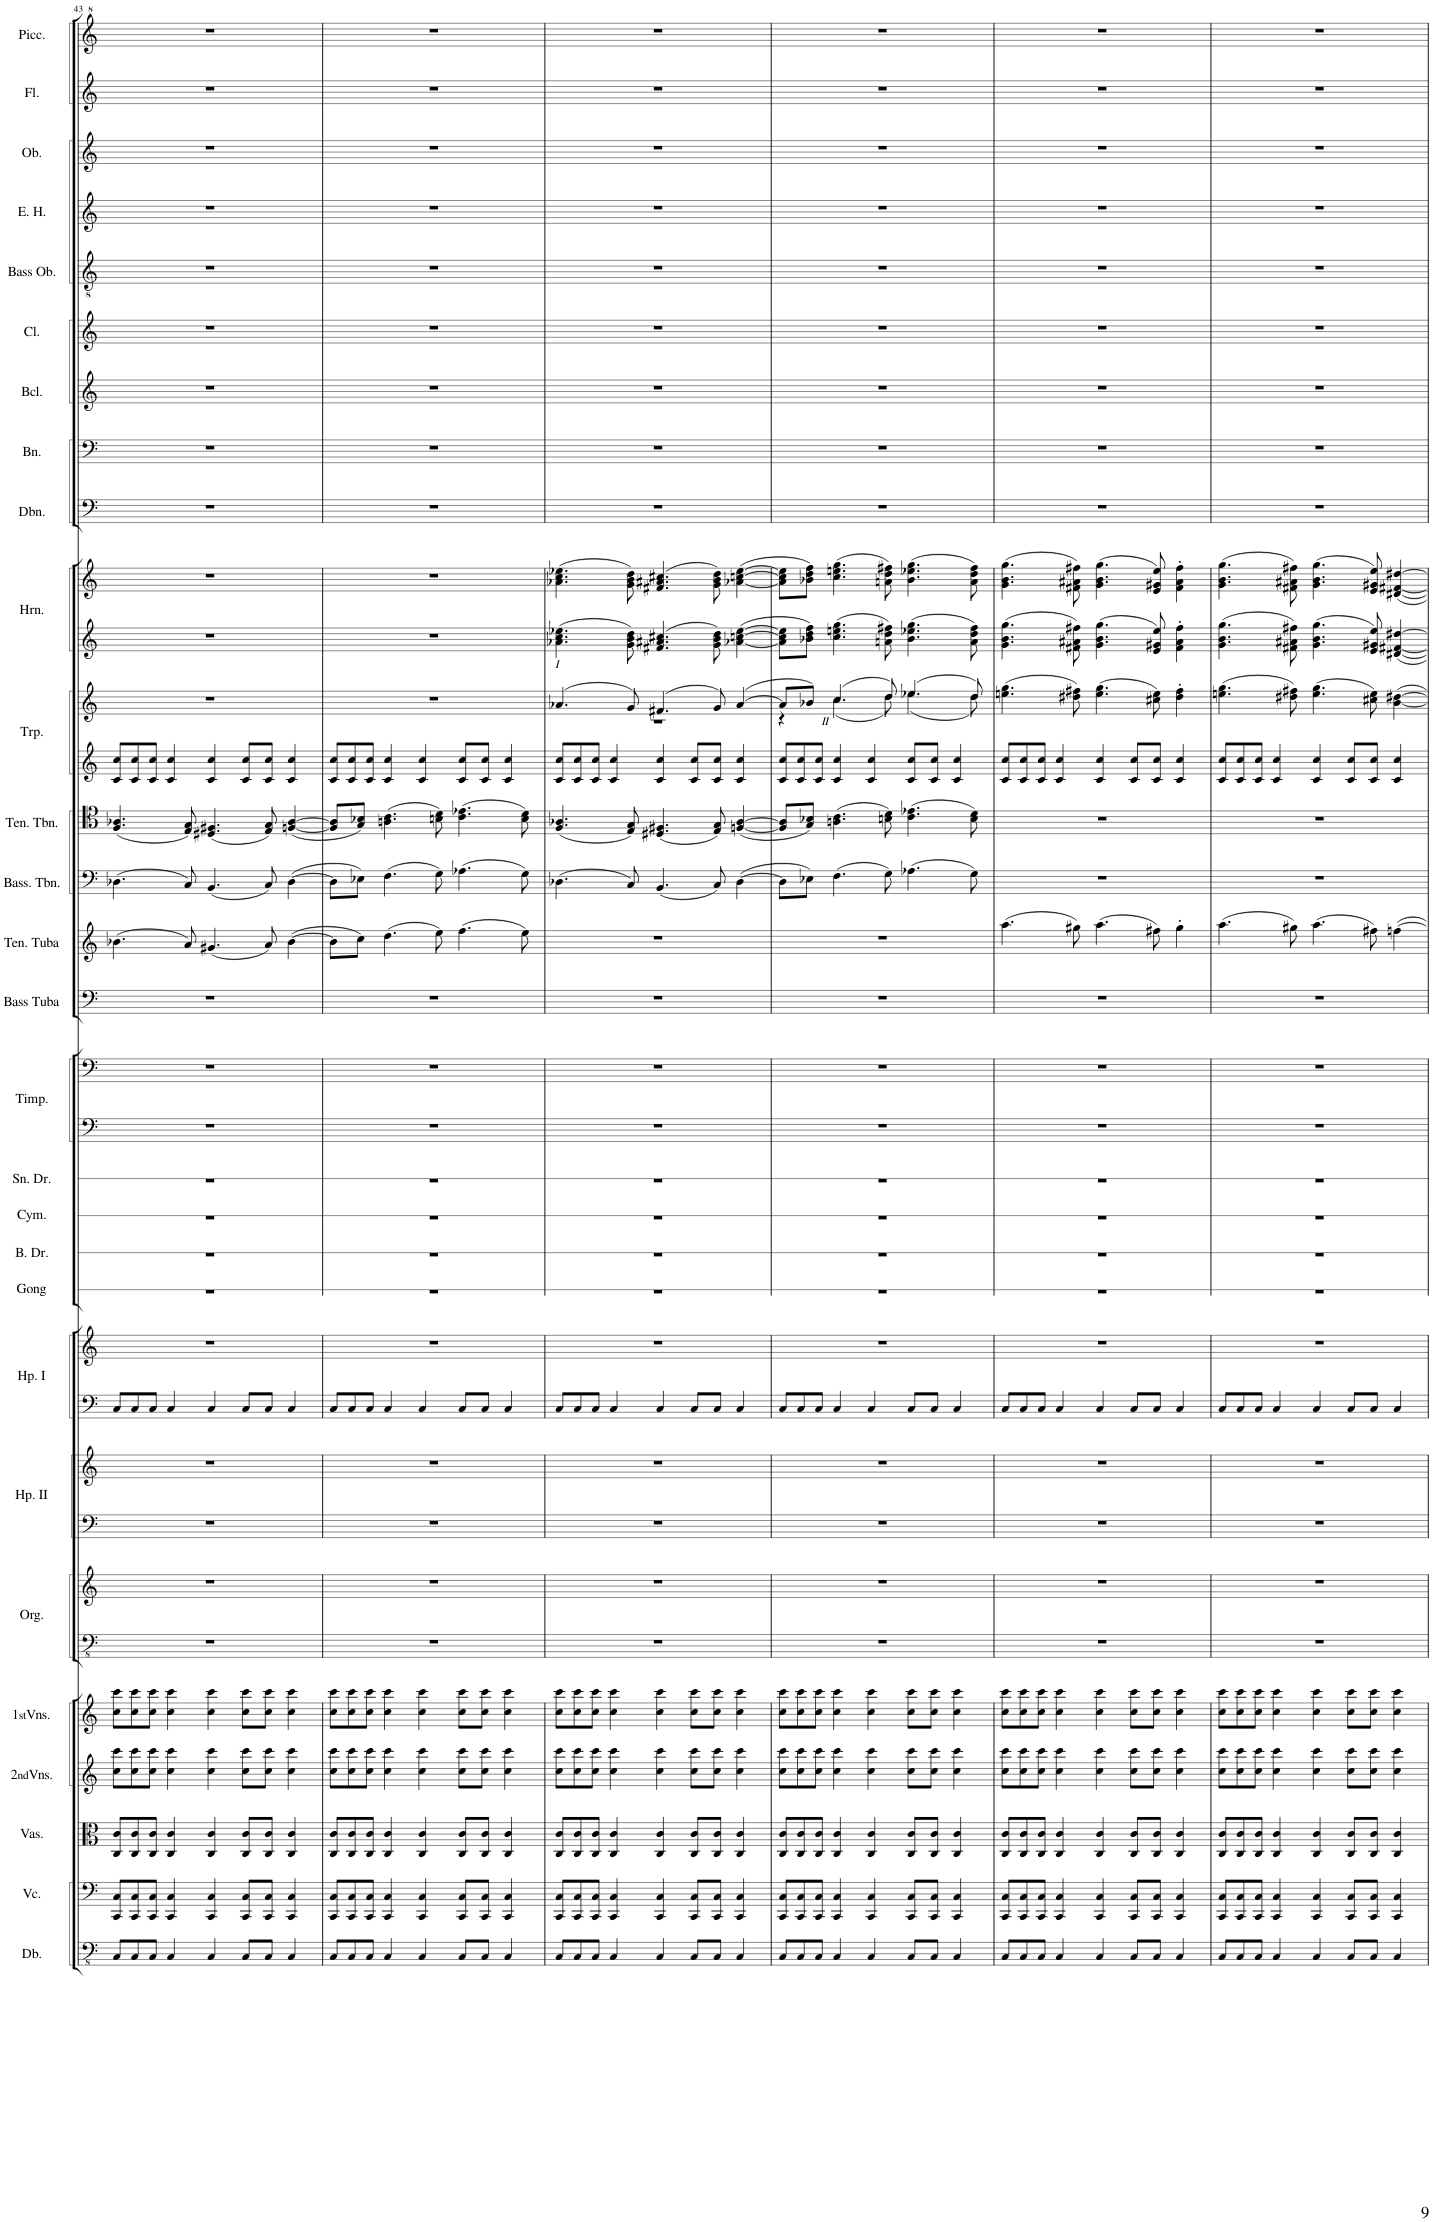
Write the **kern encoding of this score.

**kern	**kern	**kern	**kern	**kern	**kern	**kern	**kern	**kern	**kern	**kern	**kern	**kern	**kern	**kern	**kern	**kern	**kern	**kern	**kern	**kern	**kern	**kern	**kern	**kern	**kern	**kern	**kern	**kern	**kern	**kern	**kern	**kern	**kern
*part34	*part33	*part32	*part31	*part30	*part29	*part28	*part27	*part26	*part25	*part24	*part23	*part22	*part21	*part20	*part19	*part18	*part17	*part16	*part15	*part14	*part13	*part12	*part11	*part10	*part9	*part8	*part7	*part6	*part5	*part4	*part3	*part2	*part1
*staff34	*staff33	*staff32	*staff31	*staff30	*staff29	*staff28	*staff27	*staff26	*staff25	*staff24	*staff23	*staff22	*staff21	*staff20	*staff19	*staff18	*staff17	*staff16	*staff15	*staff14	*staff13	*staff12	*staff11	*staff10	*staff9	*staff8	*staff7	*staff6	*staff5	*staff4	*staff3	*staff2	*staff1
*I"Doublebasses	*I"Violoncellos	*I"Violas	*I"2ndViolins	*I"1stViolins	*I"Organ	*I"Organ	*I"Harp II	*I"Harp II	*I"Harp I	*I"Harp I	*I"Gong	*I"Bass Drum	*I"Cymbal	*I"Side Drum	*I"6 Timpani (two players)	*I"6 Timpani (two players)	*I"Bass Tuba	*I"Tenor Tuba in Bb	*I"Bass Trombone	*I"2 Tenor Trombones	*I"4 Trumpets in C	*I"4 Trumpets in C	*I"6 Horns in F	*I"6 Horns in F	*I"Double Bassoon	*I"3 Bassoons	*I"Bass Clarinet in Bb	*I"3 Clarinets in Bb	*I"Bass Oboe	*I"English Horn	*I"2 Oboes	*I"2 Flutes	*I"2 Piccolos
*I'Db.	*I'Vc.	*I'Vas.	*I'2ndVns.	*I'1stVns.	*I'Org.	*I'Org.	*I'Hp. II	*I'Hp. II	*I'Hp. I	*I'Hp. I	*I'Gong	*I'B. Dr.	*I'Cym.	*	*I'Timp.	*I'Timp.	*I'Bass Tuba	*I'Ten. Tuba	*I'Bass. Tbn.	*I'Ten. Tbn.	*I'Trp.	*I'Trp.	*I'Hrn.	*I'Hrn.	*I'Dbn.	*I'Bn.	*I'Bcl.	*I'Cl.	*I'Bass Ob.	*I'E. H.	*I'Ob.	*I'Fl.	*I'Picc.
!!LO:PB:g=z
*clefFv4	*clefF4	*clefC3	*clefG2	*clefG2	*clefFv4	*clefG2	*clefF4	*clefG2	*clefF4	*clefG2	*clefX	*clefX	*clefX	*clefX	*clefF4	*clefF4	*clefF4	*clefG2	*clefF4	*clefC4	*clefG2	*clefG2	*clefG2	*clefG2	*clefF4	*clefF4	*clefG2	*clefG2	*clefGv2	*clefG2	*clefG2	*clefG2	*clefG^2
*Trd7c12	*	*	*	*	*	*	*	*	*	*	*	*	*	*	*	*	*	*Trd8c14	*	*	*	*	*Trd4c7	*Trd4c7	*Trd7c12	*	*Trd8c14	*Trd1c2	*	*Trd4c7	*	*	*Trd-7c-12
*k[]	*k[]	*k[]	*k[]	*k[]	*k[]	*k[]	*k[]	*k[]	*k[]	*k[]	*k[]	*k[]	*k[]	*k[]	*k[]	*k[]	*k[]	*k[]	*k[]	*k[]	*k[]	*k[]	*k[]	*k[]	*k[]	*k[]	*k[]	*k[]	*k[]	*k[]	*k[]	*k[]	*k[]
*M5/4	*M5/4	*M5/4	*M5/4	*M5/4	*M5/4	*M5/4	*M5/4	*M5/4	*M5/4	*M5/4	*M5/4	*M5/4	*M5/4	*M5/4	*M5/4	*M5/4	*M5/4	*M5/4	*M5/4	*M5/4	*M5/4	*M5/4	*M5/4	*M5/4	*M5/4	*M5/4	*M5/4	*M5/4	*M5/4	*M5/4	*M5/4	*M5/4	*M5/4
*Xbrackettup	*	*	*Xbrackettup	*Xbrackettup	*	*	*	*	*Xbrackettup	*	*	*	*	*	*	*	*	*	*	*	*	*	*	*	*	*	*	*	*	*	*	*	*
=43	=43	=43	=43	=43	=43	=43	=43	=43	=43	=43	=43	=43	=43	=43	=43	=43	=43	=43	=43	=43	=43	=43	=43	=43	=43	=43	=43	=43	=43	=43	=43	=43	=43
12CC/L	12CC/ 12C/L	12C/ 12c/L	12cc\ 12ccc\L	12cc\ 12ccc\L	4%5r	4%5r	4%5r	4%5r	12C/L	4%5r	4%5r	4%5r	4%5r	4%5r	4%5r	4%5r	4%5r	(4.b-X\	(4.D-X\	(4.F/ 4.A-X/	12c/ 12cc/L	4%5r	4%5r	4%5r	4%5r	4%5r	4%5r	4%5r	4%5r	4%5r	4%5r	4%5r	4%5r
12CC/	12CC/ 12C/	12C/ 12c/	12cc\ 12ccc\	12cc\ 12ccc\	.	.	.	.	12C/	.	.	.	.	.	.	.	.	.	.	.	12c/ 12cc/	.	.	.	.	.	.	.	.	.	.	.	.
12CC/J	12CC/ 12C/J	12C/ 12c/J	12cc\ 12ccc\J	12cc\ 12ccc\J	.	.	.	.	12C/J	.	.	.	.	.	.	.	.	.	.	.	12c/ 12cc/J	.	.	.	.	.	.	.	.	.	.	.	.
4CC/	4CC/ 4C/	4C/ 4c/	4cc\ 4ccc\	4cc\ 4ccc\	.	.	.	.	4C/	.	.	.	.	.	.	.	.	.	.	.	4c/ 4cc/	.	.	.	.	.	.	.	.	.	.	.	.
.	.	.	.	.	.	.	.	.	.	.	.	.	.	.	.	.	.	8a/)	8C/)	8E/ 8G/)	.	.	.	.	.	.	.	.	.	.	.	.	.
4CC/	4CC/ 4C/	4C/ 4c/	4cc\ 4ccc\	4cc\ 4ccc\	.	.	.	.	4C/	.	.	.	.	.	.	.	.	(4.g#X/	(4.BB/	(4.D#X/ 4.F#X/	4c/ 4cc/	.	.	.	.	.	.	.	.	.	.	.	.
8CC/L	8CC/ 8C/L	8C/ 8c/L	8cc\ 8ccc\L	8cc\ 8ccc\L	.	.	.	.	8C/L	.	.	.	.	.	.	.	.	.	.	.	8c/ 8cc/L	.	.	.	.	.	.	.	.	.	.	.	.
8CC/J	8CC/ 8C/J	8C/ 8c/J	8cc\ 8ccc\J	8cc\ 8ccc\J	.	.	.	.	8C/J	.	.	.	.	.	.	.	.	8a/)	8C/)	8E/ 8G/)	8c/ 8cc/J	.	.	.	.	.	.	.	.	.	.	.	.
4CC/	4CC/ 4C/	4C/ 4c/	4cc\ 4ccc\	4cc\ 4ccc\	.	.	.	.	4C/	.	.	.	.	.	.	.	.	([4b-\	([4D-\	([4Fn/ [4A-/	4c/ 4cc/	.	.	.	.	.	.	.	.	.	.	.	.
=44	=44	=44	=44	=44	=44	=44	=44	=44	=44	=44	=44	=44	=44	=44	=44	=44	=44	=44	=44	=44	=44	=44	=44	=44	=44	=44	=44	=44	=44	=44	=44	=44	=44
12CC/L	12CC/ 12C/L	12C/ 12c/L	12cc\ 12ccc\L	12cc\ 12ccc\L	4%5r	4%5r	4%5r	4%5r	12C/L	4%5r	4%5r	4%5r	4%5r	4%5r	4%5r	4%5r	4%5r	8b-\L]	8D-\L]	8F/] 8A-/]L	12c/ 12cc/L	4%5r	4%5r	4%5r	4%5r	4%5r	4%5r	4%5r	4%5r	4%5r	4%5r	4%5r	4%5r
12CC/	12CC/ 12C/	12C/ 12c/	12cc\ 12ccc\	12cc\ 12ccc\	.	.	.	.	12C/	.	.	.	.	.	.	.	.	.	.	.	12c/ 12cc/	.	.	.	.	.	.	.	.	.	.	.	.
.	.	.	.	.	.	.	.	.	.	.	.	.	.	.	.	.	.	8cc\J)	8E-X\J)	8G/ 8B-X/J)	.	.	.	.	.	.	.	.	.	.	.	.	.
12CC/J	12CC/ 12C/J	12C/ 12c/J	12cc\ 12ccc\J	12cc\ 12ccc\J	.	.	.	.	12C/J	.	.	.	.	.	.	.	.	.	.	.	12c/ 12cc/J	.	.	.	.	.	.	.	.	.	.	.	.
4CC/	4CC/ 4C/	4C/ 4c/	4cc\ 4ccc\	4cc\ 4ccc\	.	.	.	.	4C/	.	.	.	.	.	.	.	.	(4.dd\	(4.F\	(4.An\ 4.c\	4c/ 4cc/	.	.	.	.	.	.	.	.	.	.	.	.
4CC/	4CC/ 4C/	4C/ 4c/	4cc\ 4ccc\	4cc\ 4ccc\	.	.	.	.	4C/	.	.	.	.	.	.	.	.	.	.	.	4c/ 4cc/	.	.	.	.	.	.	.	.	.	.	.	.
.	.	.	.	.	.	.	.	.	.	.	.	.	.	.	.	.	.	8ee\)	8G\)	8Bn\ 8d\)	.	.	.	.	.	.	.	.	.	.	.	.	.
8CC/L	8CC/ 8C/L	8C/ 8c/L	8cc\ 8ccc\L	8cc\ 8ccc\L	.	.	.	.	8C/L	.	.	.	.	.	.	.	.	(4.ff\	(4.A-X\	(4.c\ 4.e-X\	8c/ 8cc/L	.	.	.	.	.	.	.	.	.	.	.	.
8CC/J	8CC/ 8C/J	8C/ 8c/J	8cc\ 8ccc\J	8cc\ 8ccc\J	.	.	.	.	8C/J	.	.	.	.	.	.	.	.	.	.	.	8c/ 8cc/J	.	.	.	.	.	.	.	.	.	.	.	.
4CC/	4CC/ 4C/	4C/ 4c/	4cc\ 4ccc\	4cc\ 4ccc\	.	.	.	.	4C/	.	.	.	.	.	.	.	.	.	.	.	4c/ 4cc/	.	.	.	.	.	.	.	.	.	.	.	.
.	.	.	.	.	.	.	.	.	.	.	.	.	.	.	.	.	.	8ee\)	8G\)	8B\ 8d\)	.	.	.	.	.	.	.	.	.	.	.	.	.
=45	=45	=45	=45	=45	=45	=45	=45	=45	=45	=45	=45	=45	=45	=45	=45	=45	=45	=45	=45	=45	=45	=45	=45	=45	=45	=45	=45	=45	=45	=45	=45	=45	=45
*	*	*	*	*	*	*	*	*	*	*	*	*	*	*	*	*	*	*	*	*	*	*^	*	*	*	*	*	*	*	*	*	*	*
!	!	!	!	!	!	!	!	!	!	!	!	!	!	!	!	!	!	!	!	!	!	!LO:TX:a:i:t=I	!	!	!	!	!	!	!	!	!	!	!	!
12CC/L	12CC/ 12C/L	12C/ 12c/L	12cc\ 12ccc\L	12cc\ 12ccc\L	4%5r	4%5r	4%5r	4%5r	12C/L	4%5r	4%5r	4%5r	4%5r	4%5r	4%5r	4%5r	4%5r	4%5r	(4.D-X\	(4.F/ 4.A-X/	12c/ 12cc/L	(4.a-X/	4%5r	4.a-X\ 4.cc\ 4.ee-X\	(4.a-X\ 4.cc\ 4.ee-X\	4%5r	4%5r	4%5r	4%5r	4%5r	4%5r	4%5r	4%5r	4%5r
12CC/	12CC/ 12C/	12C/ 12c/	12cc\ 12ccc\	12cc\ 12ccc\	.	.	.	.	12C/	.	.	.	.	.	.	.	.	.	.	.	12c/ 12cc/	.	.	.	.	.	.	.	.	.	.	.	.	.
12CC/J	12CC/ 12C/J	12C/ 12c/J	12cc\ 12ccc\J	12cc\ 12ccc\J	.	.	.	.	12C/J	.	.	.	.	.	.	.	.	.	.	.	12c/ 12cc/J	.	.	.	.	.	.	.	.	.	.	.	.	.
4CC/	4CC/ 4C/	4C/ 4c/	4cc\ 4ccc\	4cc\ 4ccc\	.	.	.	.	4C/	.	.	.	.	.	.	.	.	.	.	.	4c/ 4cc/	.	.	.	.	.	.	.	.	.	.	.	.	.
.	.	.	.	.	.	.	.	.	.	.	.	.	.	.	.	.	.	.	8C/)	8E/ 8G/)	.	8g/)	.	8g\ 8b\ 8dd\	8g\ 8b\ 8dd\)	.	.	.	.	.	.	.	.	.
4CC/	4CC/ 4C/	4C/ 4c/	4cc\ 4ccc\	4cc\ 4ccc\	.	.	.	.	4C/	.	.	.	.	.	.	.	.	.	(4.BB/	(4.D#X/ 4.F#X/	4c/ 4cc/	(4.f#X/	.	4.f#X/ 4.a#X/ 4.cc#X/	(4.f#X/ 4.a#X/ 4.cc#X/	.	.	.	.	.	.	.	.	.
8CC/L	8CC/ 8C/L	8C/ 8c/L	8cc\ 8ccc\L	8cc\ 8ccc\L	.	.	.	.	8C/L	.	.	.	.	.	.	.	.	.	.	.	8c/ 8cc/L	.	.	.	.	.	.	.	.	.	.	.	.	.
8CC/J	8CC/ 8C/J	8C/ 8c/J	8cc\ 8ccc\J	8cc\ 8ccc\J	.	.	.	.	8C/J	.	.	.	.	.	.	.	.	.	8C/)	8E/ 8G/)	8c/ 8cc/J	8g/)	.	8g\ 8b\ 8dd\	8g\ 8b\ 8dd\)	.	.	.	.	.	.	.	.	.
4CC/	4CC/ 4C/	4C/ 4c/	4cc\ 4ccc\	4cc\ 4ccc\	.	.	.	.	4C/	.	.	.	.	.	.	.	.	.	([4D-\	([4Fn/ [4A-/	4c/ 4cc/	([4a-/	.	[4a-X\ [4ccn\ [4ee-\	([4a-X\ [4ccn\ [4ee-\	.	.	.	.	.	.	.	.	.
=46	=46	=46	=46	=46	=46	=46	=46	=46	=46	=46	=46	=46	=46	=46	=46	=46	=46	=46	=46	=46	=46	=46	=46	=46	=46	=46	=46	=46	=46	=46	=46	=46	=46	=46
12CC/L	12CC/ 12C/L	12C/ 12c/L	12cc\ 12ccc\L	12cc\ 12ccc\L	4%5r	4%5r	4%5r	4%5r	12C/L	4%5r	4%5r	4%5r	4%5r	4%5r	4%5r	4%5r	4%5r	4%5r	8D-\L]	8F/] 8A-/]L	12c/ 12cc/L	8a-/L]	4r	8a-\] 8cc\] 8ee-\]L	8a-\] 8cc\] 8ee-\]L	4%5r	4%5r	4%5r	4%5r	4%5r	4%5r	4%5r	4%5r	4%5r
12CC/	12CC/ 12C/	12C/ 12c/	12cc\ 12ccc\	12cc\ 12ccc\	.	.	.	.	12C/	.	.	.	.	.	.	.	.	.	.	.	12c/ 12cc/	.	.	.	.	.	.	.	.	.	.	.	.	.
.	.	.	.	.	.	.	.	.	.	.	.	.	.	.	.	.	.	.	8E-X\J)	8G/ 8B-X/J)	.	8b-X/J)	.	8b-X\ 8dd\ 8ff\J	8b-X\ 8dd\ 8ff\J)	.	.	.	.	.	.	.	.	.
12CC/J	12CC/ 12C/J	12C/ 12c/J	12cc\ 12ccc\J	12cc\ 12ccc\J	.	.	.	.	12C/J	.	.	.	.	.	.	.	.	.	.	.	12c/ 12cc/J	.	.	.	.	.	.	.	.	.	.	.	.	.
!	!	!	!	!	!	!	!	!	!	!	!	!	!	!	!	!	!	!	!	!	!	!LO:TX:b:i:t=II	!	!	!	!	!	!	!	!	!	!	!	!
4CC/	4CC/ 4C/	4C/ 4c/	4cc\ 4ccc\	4cc\ 4ccc\	.	.	.	.	4C/	.	.	.	.	.	.	.	.	.	(4.F\	(4.An\ 4.c\	4c/ 4cc/	(4.cc/	(4.cc\	4.cc\ 4.een\ 4.gg\	(4.cc\ 4.een\ 4.gg\	.	.	.	.	.	.	.	.	.
4CC/	4CC/ 4C/	4C/ 4c/	4cc\ 4ccc\	4cc\ 4ccc\	.	.	.	.	4C/	.	.	.	.	.	.	.	.	.	.	.	4c/ 4cc/	.	.	.	.	.	.	.	.	.	.	.	.	.
.	.	.	.	.	.	.	.	.	.	.	.	.	.	.	.	.	.	.	8G\)	8Bn\ 8d\)	.	8dd/)	8dd\)	8an\ 8dd\ 8ff#X\	8an\ 8dd\ 8ff#X\)	.	.	.	.	.	.	.	.	.
8CC/L	8CC/ 8C/L	8C/ 8c/L	8cc\ 8ccc\L	8cc\ 8ccc\L	.	.	.	.	8C/L	.	.	.	.	.	.	.	.	.	(4.A-X\	(4.c\ 4.e-X\	8c/ 8cc/L	(4.ee-X/	(4.ee-\	4.b-\ 4.ee-X\ 4.gg\	(4.b-\ 4.ee-X\ 4.gg\	.	.	.	.	.	.	.	.	.
8CC/J	8CC/ 8C/J	8C/ 8c/J	8cc\ 8ccc\J	8cc\ 8ccc\J	.	.	.	.	8C/J	.	.	.	.	.	.	.	.	.	.	.	8c/ 8cc/J	.	.	.	.	.	.	.	.	.	.	.	.	.
4CC/	4CC/ 4C/	4C/ 4c/	4cc\ 4ccc\	4cc\ 4ccc\	.	.	.	.	4C/	.	.	.	.	.	.	.	.	.	.	.	4c/ 4cc/	.	.	.	.	.	.	.	.	.	.	.	.	.
.	.	.	.	.	.	.	.	.	.	.	.	.	.	.	.	.	.	.	8G\)	8B\ 8d\)	.	8dd/)	8dd\)	8a\ 8dd\ 8ff#\	8a\ 8dd\ 8ff#\)	.	.	.	.	.	.	.	.	.
*	*	*	*	*	*	*	*	*	*	*	*	*	*	*	*	*	*	*	*	*	*	*v	*v	*	*	*	*	*	*	*	*	*	*	*
=47	=47	=47	=47	=47	=47	=47	=47	=47	=47	=47	=47	=47	=47	=47	=47	=47	=47	=47	=47	=47	=47	=47	=47	=47	=47	=47	=47	=47	=47	=47	=47	=47	=47
12CC/L	12CC/ 12C/L	12C/ 12c/L	12cc\ 12ccc\L	12cc\ 12ccc\L	4%5r	4%5r	4%5r	4%5r	12C/L	4%5r	4%5r	4%5r	4%5r	4%5r	4%5r	4%5r	4%5r	(4.aa\	4%5r	4%5r	12c/ 12cc/L	(4.een\ 4.gg\	4.g\ 4.b\ 4.gg\	(4.g\ 4.b\ 4.gg\	4%5r	4%5r	4%5r	4%5r	4%5r	4%5r	4%5r	4%5r	4%5r
12CC/	12CC/ 12C/	12C/ 12c/	12cc\ 12ccc\	12cc\ 12ccc\	.	.	.	.	12C/	.	.	.	.	.	.	.	.	.	.	.	12c/ 12cc/	.	.	.	.	.	.	.	.	.	.	.	.
12CC/J	12CC/ 12C/J	12C/ 12c/J	12cc\ 12ccc\J	12cc\ 12ccc\J	.	.	.	.	12C/J	.	.	.	.	.	.	.	.	.	.	.	12c/ 12cc/J	.	.	.	.	.	.	.	.	.	.	.	.
4CC/	4CC/ 4C/	4C/ 4c/	4cc\ 4ccc\	4cc\ 4ccc\	.	.	.	.	4C/	.	.	.	.	.	.	.	.	.	.	.	4c/ 4cc/	.	.	.	.	.	.	.	.	.	.	.	.
.	.	.	.	.	.	.	.	.	.	.	.	.	.	.	.	.	.	8gg#X\)	.	.	.	8dd#X\ 8ff#X\)	8f#X\ 8a#X\ 8ff#X\	8f#X\ 8a#X\ 8ff#X\)	.	.	.	.	.	.	.	.	.
4CC/	4CC/ 4C/	4C/ 4c/	4cc\ 4ccc\	4cc\ 4ccc\	.	.	.	.	4C/	.	.	.	.	.	.	.	.	(4.aa\	.	.	4c/ 4cc/	(4.ee\ 4.gg\	4.g\ 4.b\ 4.gg\	(4.g\ 4.b\ 4.gg\	.	.	.	.	.	.	.	.	.
8CC/L	8CC/ 8C/L	8C/ 8c/L	8cc\ 8ccc\L	8cc\ 8ccc\L	.	.	.	.	8C/L	.	.	.	.	.	.	.	.	.	.	.	8c/ 8cc/L	.	.	.	.	.	.	.	.	.	.	.	.
8CC/J	8CC/ 8C/J	8C/ 8c/J	8cc\ 8ccc\J	8cc\ 8ccc\J	.	.	.	.	8C/J	.	.	.	.	.	.	.	.	8ff#X\)	.	.	8c/ 8cc/J	8cc#X\ 8ee\)	8e/ 8g#X/ 8ee/	8e/ 8g#X/ 8ee/)	.	.	.	.	.	.	.	.	.
4CC/	4CC/ 4C/	4C/ 4c/	4cc\ 4ccc\	4cc\ 4ccc\	.	.	.	.	4C/	.	.	.	.	.	.	.	.	4gg#'\	.	.	4c/ 4cc/	4dd#\' 4ff#\'	4f#\' 4a#\' 4ff#\'	4f#\' 4a#\' 4ff#\'	.	.	.	.	.	.	.	.	.
=48	=48	=48	=48	=48	=48	=48	=48	=48	=48	=48	=48	=48	=48	=48	=48	=48	=48	=48	=48	=48	=48	=48	=48	=48	=48	=48	=48	=48	=48	=48	=48	=48	=48
12CC/L	12CC/ 12C/L	12C/ 12c/L	12cc\ 12ccc\L	12cc\ 12ccc\L	4%5r	4%5r	4%5r	4%5r	12C/L	4%5r	4%5r	4%5r	4%5r	4%5r	4%5r	4%5r	4%5r	(4.aa\	4%5r	4%5r	12c/ 12cc/L	(4.een\ 4.gg\	4.g\ 4.b\ 4.gg\	(4.g\ 4.b\ 4.gg\	4%5r	4%5r	4%5r	4%5r	4%5r	4%5r	4%5r	4%5r	4%5r
12CC/	12CC/ 12C/	12C/ 12c/	12cc\ 12ccc\	12cc\ 12ccc\	.	.	.	.	12C/	.	.	.	.	.	.	.	.	.	.	.	12c/ 12cc/	.	.	.	.	.	.	.	.	.	.	.	.
12CC/J	12CC/ 12C/J	12C/ 12c/J	12cc\ 12ccc\J	12cc\ 12ccc\J	.	.	.	.	12C/J	.	.	.	.	.	.	.	.	.	.	.	12c/ 12cc/J	.	.	.	.	.	.	.	.	.	.	.	.
4CC/	4CC/ 4C/	4C/ 4c/	4cc\ 4ccc\	4cc\ 4ccc\	.	.	.	.	4C/	.	.	.	.	.	.	.	.	.	.	.	4c/ 4cc/	.	.	.	.	.	.	.	.	.	.	.	.
.	.	.	.	.	.	.	.	.	.	.	.	.	.	.	.	.	.	8gg#X\)	.	.	.	8dd#X\ 8ff#X\)	8f#X\ 8a#X\ 8ff#X\	8f#X\ 8a#X\ 8ff#X\)	.	.	.	.	.	.	.	.	.
4CC/	4CC/ 4C/	4C/ 4c/	4cc\ 4ccc\	4cc\ 4ccc\	.	.	.	.	4C/	.	.	.	.	.	.	.	.	(4.aa\	.	.	4c/ 4cc/	(4.ee\ 4.gg\	4.g\ 4.b\ 4.gg\	(4.g\ 4.b\ 4.gg\	.	.	.	.	.	.	.	.	.
8CC/L	8CC/ 8C/L	8C/ 8c/L	8cc\ 8ccc\L	8cc\ 8ccc\L	.	.	.	.	8C/L	.	.	.	.	.	.	.	.	.	.	.	8c/ 8cc/L	.	.	.	.	.	.	.	.	.	.	.	.
8CC/J	8CC/ 8C/J	8C/ 8c/J	8cc\ 8ccc\J	8cc\ 8ccc\J	.	.	.	.	8C/J	.	.	.	.	.	.	.	.	8ff#X\)	.	.	8c/ 8cc/J	8cc#X\ 8ee\)	8e/ 8g#X/ 8ee/	8e/ 8g#X/ 8ee/)	.	.	.	.	.	.	.	.	.
4CC/	4CC/ 4C/	4C/ 4c/	4cc\ 4ccc\	4cc\ 4ccc\	.	.	.	.	4C/	.	.	.	.	.	.	.	.	[4ffn\	.	.	4c/ 4cc/	[4b\ [4dd#X\	[4d#X/ [4f#X/ [4dd#X/	[4d#X/ [4f#X/ [4dd#X/	.	.	.	.	.	.	.	.	.
=	=	=	=	=	=	=	=	=	=	=	=	=	=	=	=	=	=	=	=	=	=	=	=	=	=	=	=	=	=	=	=	=	=
*-	*-	*-	*-	*-	*-	*-	*-	*-	*-	*-	*-	*-	*-	*-	*-	*-	*-	*-	*-	*-	*-	*-	*-	*-	*-	*-	*-	*-	*-	*-	*-	*-	*-
